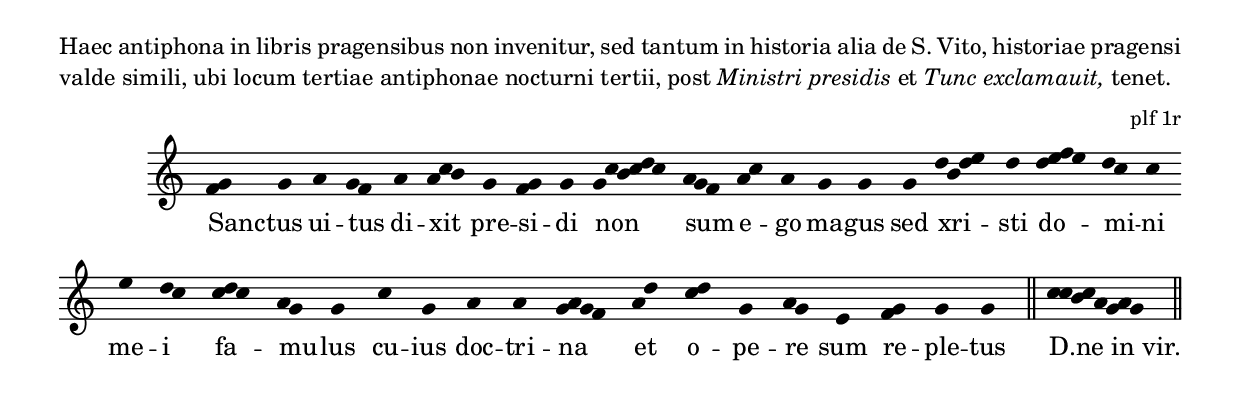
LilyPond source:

\version "2.19.32"

\include "../lib/synopsis.ily"

\markup\justify{
  Haec antiphona in libris pragensibus non invenitur,
  sed tantum in historia alia de S. Vito, historiae pragensi
  valde simili, ubi locum tertiae antiphonae nocturni tertii,
  post \italic{Ministri presidis} et \italic {Tunc exclamauit,}
  tenet.
}

\score {
  \transpose c c' {
    \plainchant
    \melisma { f g } g \bar "" a \melisma { g f } \bar "" a \melisma { a c' b } \bar "" g \melisma { f g } g \bar ""
    \bar "" \melisma { g c' b c' d' c' } \bar "" \melisma { a g f } \bar "" \melisma { a c' } a \bar "" g g \bar ""
    g \bar "" \melisma { d' b d' e' } d' \melisma { d' e' f' e' } \melisma { d' c' } c' \bar "" e' \melisma { d' c' } \bar "" \melisma { c' d' c' } \melisma { a g } g \bar ""
    c' g \bar "" a a \melisma { g a g f } \bar "" \melisma { a d' } \bar "" \melisma { c' d' } g \melisma { a g }
    e \melisma { f g } g g \bar "||"

    \melisma { c' c' b c' a g a g } \bar "||"
  }
  \addlyrics {
    Sanc -- tus ui -- tus di -- xit pre -- si -- di
    non sum e -- go ma -- gus
    sed xri -- sti do -- mi -- ni me -- i fa -- mu -- lus
    cu -- ius doc -- tri -- na et o -- pe -- re
    sum re -- ple -- tus

    D.ne_in_vir.
  }
  \header {
    quid = "antiphona"
    fontes = "plf 1r"
  }
}
